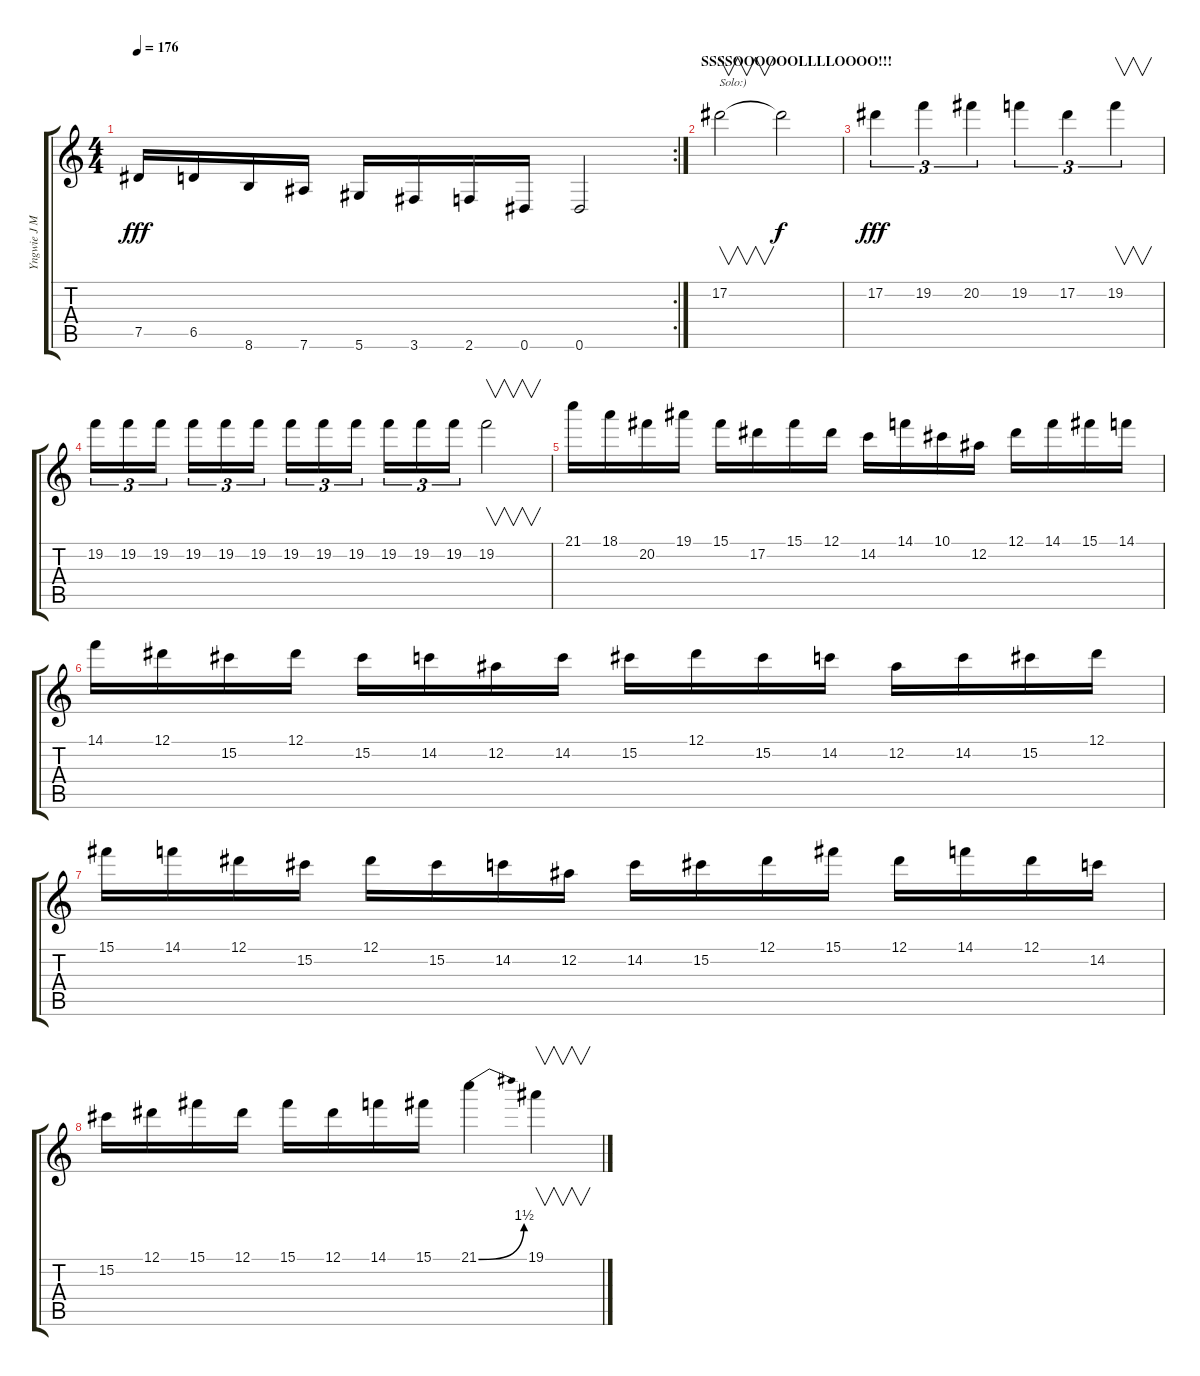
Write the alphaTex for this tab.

\track ("Yngwie J Malmsteen" "Yngwie J M") {instrument distortionguitar}
\staff {score tabs}
\tuning (Eb4 Bb3 Gb3 Db3 Ab2 Eb2) {hide}
\rc 2
\ts (4 4)
\tempo 176
\clef g2
\ks c
7.5.16{dy fff} 6.5.16 8.6.16 7.6.16 5.6.16 3.6.16 2.6.16 0.6.16 0.6.2 |
\section ("" "SSSSOOOOOOLLLLOOOO!!!")
17.2.2{v txt "Solo:)"} 17.2{t}.2{dy f} |
17.2.4{tu (3 2) dy fff} 19.2.4{tu (3 2)} 20.2.4{tu (3 2)} 19.2.4{tu (3 2)} 17.2.4{tu (3 2)} 19.2.4{v tu (3 2)} |
19.2.16{tu (3 2)} 19.2.16{tu (3 2)} 19.2.16{tu (3 2)} 19.2.16{tu (3 2)} 19.2.16{tu (3 2)} 19.2.16{tu (3 2)} 19.2.16{tu (3 2)} 19.2.16{tu (3 2)} 19.2.16{tu (3 2)} 19.2.16{tu (3 2)} 19.2.16{tu (3 2)} 19.2.16{tu (3 2)} 19.2.2{v} |
21.1.16 18.1.16 20.2.16 19.1.16 15.1.16 17.2.16 15.1.16 12.1.16 14.2.16 14.1.16 10.1.16 12.2.16 12.1.16 14.1.16 15.1.16 14.1.16 |
14.1.16 12.1.16 15.2.16 12.1.16 15.2.16 14.2.16 12.2.16 14.2.16 15.2.16 12.1.16 15.2.16 14.2.16 12.2.16 14.2.16 15.2.16 12.1.16 |
15.1.16 14.1.16 12.1.16 15.2.16 12.1.16 15.2.16 14.2.16 12.2.16 14.2.16 15.2.16 12.1.16 15.1.16 12.1.16 14.1.16 12.1.16 14.2.16 |
15.2.16 12.1.16 15.1.16 12.1.16 15.1.16 12.1.16 14.1.16 15.1.16 21.1{be (bend 0 0 60 6)}.4 19.1.4{v}
